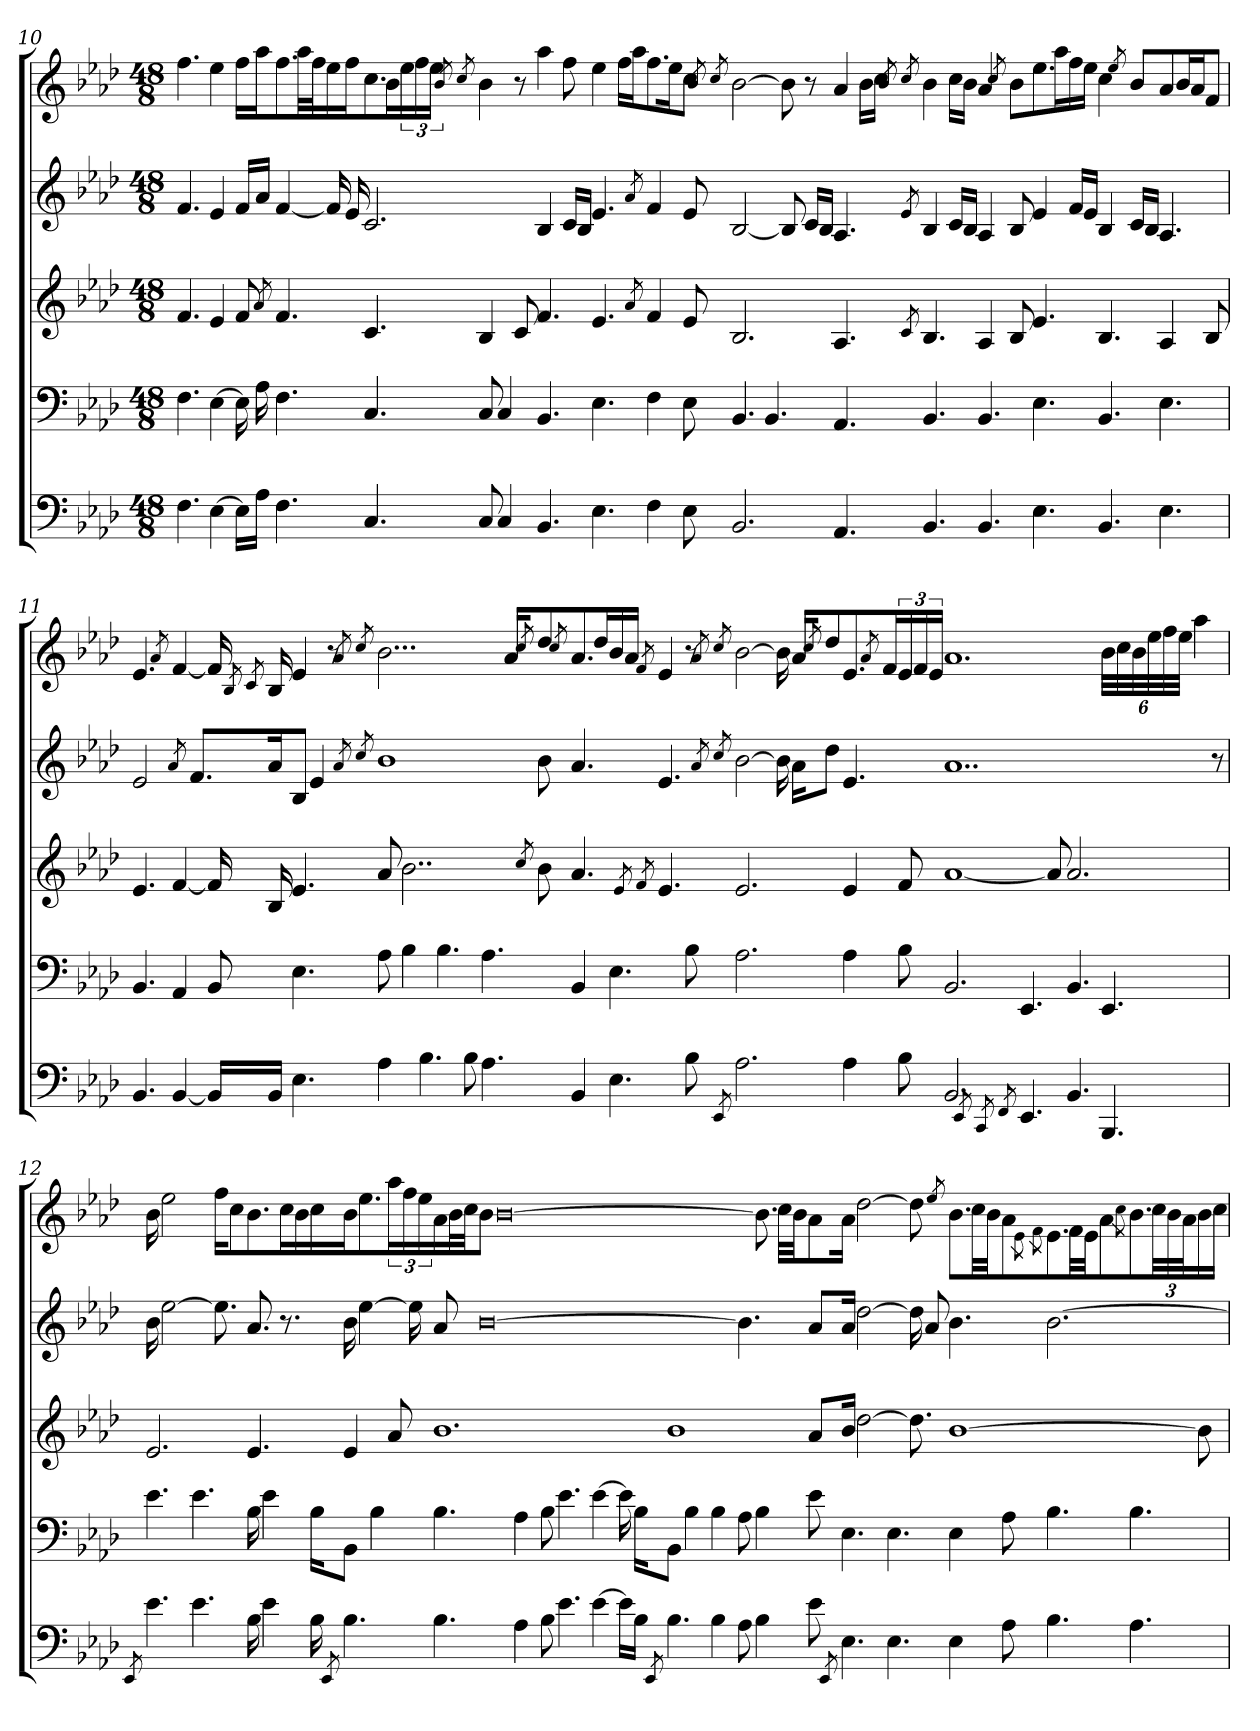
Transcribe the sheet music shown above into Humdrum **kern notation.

**kern	**kern	**kern	**kern	**kern
*part5	*part4	*part3	*part2	*part1
*staff5	*staff4	*staff3	*staff2	*staff1
*clefF4	*clefF4	*clefG2	*clefG2	*clefG2
*k[b-e-a-d-]	*k[b-e-a-d-]	*k[b-e-a-d-]	*k[b-e-a-d-]	*k[b-e-a-d-]
*M48/8	*M48/8	*M48/8	*M48/8	*M48/8
=10	=10	=10	=10	=10
4.F	4.F	4.f	4.f	4.ff
[4E-	[4E-	4e-	4e-	4ee-
16E-\LL]	16E-]	8f	16f/LL	16ff\LL
16A-\JJ	16A-	.	16a-/JJ	16aa-\J
.	.	8qa-	.	.
4.F	4.F	4.f	[4f	8.ff\
.	.	.	.	32aa-\LL
.	.	.	.	32ff\J
.	.	.	16f]	16ee-\
.	.	.	16e-	16ff\J
4.C	4.C	4.c	2.c	8.cc\
.	.	.	.	16b-\L
.	.	.	.	24ee-\
.	.	.	.	24ff\
.	.	.	.	24ee-\JJ
.	.	.	.	8qb-
.	.	.	.	8qcc
8C	8C	4B-	.	4b-
4C	4C	.	.	.
.	.	8c	.	8r
4.BB-	4.BB-	4.f	4B-	4aa-
.	.	.	16c/LL	8ff
.	.	.	16B-/JJ	.
4.E-	4.E-	4.e-	4.e-	4ee-
.	.	.	.	16ff\LL
.	.	.	.	16aa-\J
.	.	8qa-	8qa-	.
4F	4F	4f	4f	8.ff\
.	.	.	.	16ee-\K
8E-	8E-	8e-	8e-	8cc\J
.	.	.	.	8qb-
.	.	.	.	8qcc
2.BB-	4.BB-	2.B-	[2B-	[2b-
.	4.BB-	.	.	.
.	.	.	8B-]	8b-]
.	.	.	16c/LL	8r
.	.	.	16B-/JJ	.
4.AA-	4.AA-	4.A-	4.A-	4a-
.	.	.	.	16b-\LL
.	.	.	.	16cc\JJ
.	.	.	.	8qb-
.	.	8qc	8qe-	8qcc
4.BB-	4.BB-	4.B-	4B-	4b-
.	.	.	16c/LL	16cc\LL
.	.	.	16B-/JJ	16b-\JJ
4.BB-	4.BB-	4A-	4A-	4a-
.	.	.	.	8qcc
.	.	8B-	8B-	8b-\L
4.E-	4.E-	4.e-	4e-	8.ee-\
.	.	.	.	16aa-\L
.	.	.	16f/LL	16ff\
.	.	.	16e-/JJ	16ee-\JJ
4.BB-	4.BB-	4.B-	4B-	4cc
.	.	.	.	8qee-
.	.	.	16c/LL	8b-/L
.	.	.	16B-/JJ	.
4.E-	4.E-	4A-	4.A-	8a-/
.	.	.	.	16b-/L
.	.	.	.	16a-/J
.	.	8B-	.	8f/J
=11	=11	=11	=11	=11
4.BB-	4.BB-	4.e-	2e-	4.e-
.	.	.	.	8qa-
[4BB-	4AA-	[4f	.	[4f
.	.	.	8qa-	.
.	.	.	8.f/L	.
16BB-/LL]	8BB-	16f]	.	16f]
.	.	.	.	8qB-
.	.	.	.	8qc
16BB-/JJ	.	16B-	16a-/K	16B-
4.E-	4.E-	4.e-	8B-/J	4e-
.	.	.	4e-	.
.	.	.	.	8r
.	.	.	8qa-	8qa-
.	.	.	8qcc	8qcc
4A-	8A-	8a-	1b-	2...b-
.	4B-	2..b-	.	.
4.B-	.	.	.	.
.	4.B-	.	.	.
8B-	.	.	.	.
4.A-	4.A-	.	.	.
.	.	.	.	16a-/KL
.	.	8qcc	.	8qcc/
.	.	8b-	8b-	8dd-/
.	.	.	.	8qcc/
4BB-	4BB-	4.a-	4.a-	8.a-/
.	.	.	.	16dd-/L
4.E-	4.E-	.	.	16b-/
.	.	.	.	16a-/JJ
.	.	8qe-	.	.
.	.	8qf	.	8qf
.	.	4.e-	4.e-	4e-
8B-	8B-	.	.	8r
.	.	.	8qa-	8qa-
8qEE-	.	.	8qcc	8qcc
2.A-	2.A-	2.e-	[2b-	[2b-
.	.	.	16b-]	16b-]
.	.	.	16a-\KL	16a-/KL
.	.	.	.	8qcc/
.	.	.	8dd-\J	8dd-/
4A-	4A-	4e-	4.e-	8.e-/
.	.	.	.	8qa-/
.	.	.	.	16f/L
8B-	8B-	8f	.	24e-/
.	.	.	.	24f/
.	.	.	.	24e-/JJ
2.BB-	2.BB-	[1a-	1..a-	1.a-
8qEE-	.	.	.	.
8qCC	.	.	.	.
8qFF	.	.	.	.
4.EE-	4.EE-	.	.	.
.	.	8a-]	.	.
4.BB-	4.BB-	2.a-	.	.
4.BBB-	4.EE-	.	.	48b-\LLL
.	.	.	.	48cc\
.	.	.	.	48b-\
.	.	.	.	48ee-\
.	.	.	.	48ff\
.	.	.	.	48ee-\JJJ
.	.	.	.	4aa-
.	.	.	8r	.
=12	=12	=12	=12	=12
8qEE-	.	.	.	.
4.e-	4.e-	2.e-	16b-	16b-
.	.	.	[2ee-	2ee-
4.e-	4.e-	.	.	.
.	.	.	8.ee-]	16ff\KL
.	.	.	.	8cc\
16B-	16B-	4.e-	8.a-	8.b-\
4e-	4e-	.	.	.
.	.	.	8.r	16cc\L
.	.	.	.	16b-\
16B-	16B-\KL	.	.	16cc\
8qEE-	.	.	.	.
4.B-	8BB-\J	4e-	16b-	16b-\J
.	.	.	[4ee-	8.ee-\
.	4B-	.	.	.
.	.	8a-	.	24aa-\L
.	.	.	.	24ff\
.	.	.	16ee-]	.
.	.	.	.	24ee-\
4.B-	4.B-	1.b-	8a-	16a-\
.	.	.	.	32b-\L
.	.	.	.	32cc\JJ
.	.	.	[0b-	8b-\J
.	.	.	.	[0b-
4A-	4A-	.	.	.
8B-	8B-	.	.	.
4.e-	4.e-	.	.	.
[4e-	[4e-	.	.	.
16e-\LL]	16e-]	.	.	.
16B-\JJ	16B-\KL	.	.	.
8qEE-	.	.	.	.
4.B-	8BB-\J	1b-	.	.
.	4B-	.	.	.
4B-	4B-	.	.	.
8A-	8A-	.	4.b-]	.
4B-	4B-	.	.	8.b-]
.	.	.	.	32cc\LLL
.	.	.	.	32b-\JJ
8e-	8e-	8a-/L	8a-/L	8a-\
8qEE-	.	.	.	.
4.E-	4.E-	16b-/Jk	16a-/Jk	16a-\Jk
.	.	[2dd-	[2dd-	[2dd-
4.E-	4.E-	.	.	.
.	.	8.dd-]	16dd-]	8.dd-]
.	.	.	8a-	.
.	.	.	.	8qee-
4E-	4E-	[1b-	4.b-	8.b-\L
.	.	.	.	32cc\LL
.	.	.	.	32b-\JJ
8A-	8A-	.	.	8a-\
.	.	.	.	8qe-\
.	.	.	.	8qf\
4.B-	4.B-	.	[2.b-	8.e-\
.	.	.	.	32f\LL
.	.	.	.	32e-\JJ
.	.	.	.	8a-\
.	.	.	.	8qcc\
4.A-	4.B-	.	.	8.b-\
.	.	.	.	48cc\LL
.	.	.	.	48b-\
.	.	.	.	48a-\J
.	.	8b-]	.	16b-\
.	.	.	.	16cc\JJ
=	=	=	=	=
*-	*-	*-	*-	*-
